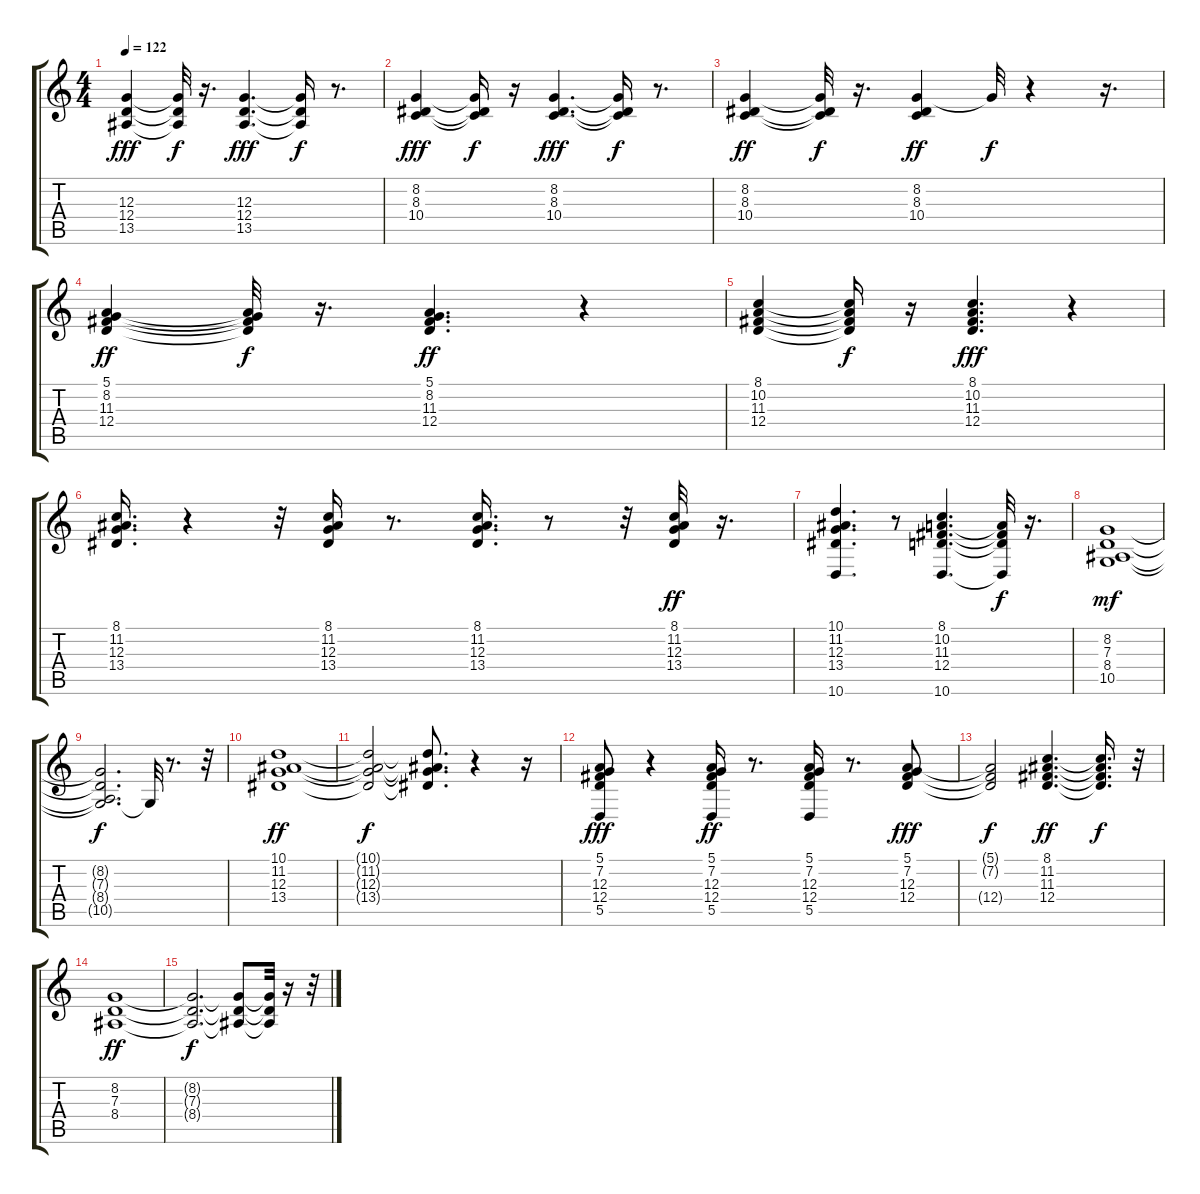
\track "" {instrument acousticgrandpiano}
\staff {score tabs}
\tuning (E4 B3 G3 D3 A2 E2) {hide}
\ts (4 4)
\tempo 122
\clef g2
\ks c
(12.3 12.4 13.5).4{dy fff} (12.3{t} 12.4{t} 13.5{t}).32{dy f} r.16{d} (12.3 12.4 13.5).4{d dy fff} (12.3{t} 12.4{t} 13.5{t}).16{dy f} r.8{d} |
(8.2 8.3 10.4).4{dy fff} (8.2{t} 8.3{t} 10.4{t}).16{dy f} r.16 (8.2 8.3 10.4).4{d dy fff} (8.2{t} 8.3{t} 10.4{t}).16{dy f} r.8{d} |
(8.2 8.3 10.4).4{dy ff} (8.2{t} 8.3{t} 10.4{t}).32{dy f} r.16{d} (8.2 8.3 10.4).4{dy ff} 8.2{t}.32{dy f} r.4 r.16{d} |
(5.1 8.2 11.3 12.4).4{dy ff} (5.1{t} 8.2{t} 11.3{t} 12.4{t}).32{dy f} r.16{d} (5.1 8.2 11.3 12.4).4{d dy ff} r.4 |
(8.1 10.2 11.3 12.4).4 (8.1{t} 10.2{t} 11.3{t} 12.4{t}).16{dy f} r.16 (8.1 10.2 11.3 12.4).4{d dy fff} r.4 |
(8.1 11.2 12.3 13.4).16{d} r.4 r.32 (8.1 11.2 12.3 13.4).16 r.8{d} (8.1 11.2 12.3 13.4).16{d} r.8 r.32 (8.1 11.2 12.3 13.4).32{dy ff} r.16{d} |
(10.1 11.2 12.3 13.4 10.6).4{d} r.8 (8.1 10.2 11.3 12.4 10.6).4{d} (10.2{t} 11.3{t} 12.4{t} 10.6{t}).32{dy f} r.16{d} |
(8.2 7.3 8.4 10.5).1{dy mf} |
(8.2{t} 7.3{t} 8.4{t} 10.5{t}).2{d dy f} 10.5{t}.32 r.8{d} r.32 |
(10.1 11.2 12.3 13.4).1{dy ff} |
(10.1{t} 11.2{t} 12.3{t} 13.4{t}).2{dy f} (10.1{t} 11.2{t} 12.3{t} 13.4{t}).8{d} r.4 r.16 |
(5.1 7.2 12.3 12.4 5.5).8{dy fff} r.4 (5.1 7.2 12.3 12.4 5.5).16{dy ff} r.8{d} (5.1 7.2 12.3 12.4 5.5).16 r.8{d} (5.1 7.2 12.3 12.4).8{dy fff} |
(5.1{t} 7.2{t} 12.4{t}).2{dy f} (8.1 11.2 11.3 12.4).4{d dy ff} (8.1{t} 11.2{t} 11.3{t} 12.4{t}).16{d dy f} r.32 |
(8.2 7.3 8.4).1{dy ff} |
(8.2{t} 7.3{t} 8.4{t}).2{d dy f} (8.2{t} 7.3{t} 8.4{t}).8 (8.2{t} 7.3{t} 8.4{t}).32 r.16 r.32
